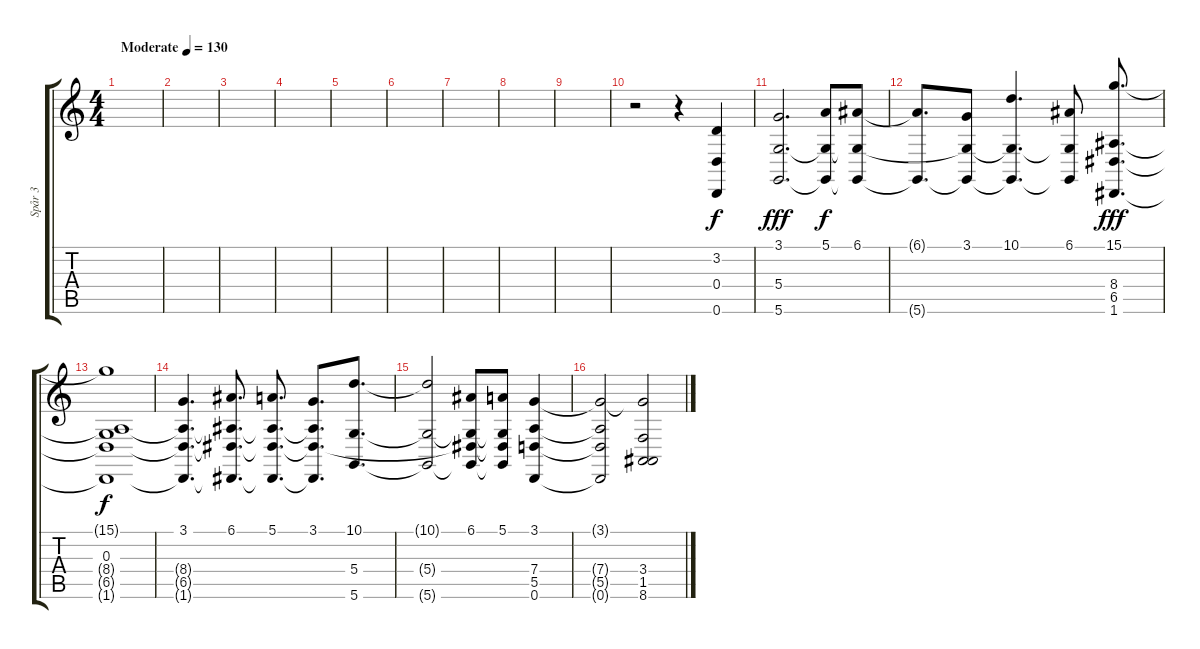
\track ("Spår 3" "Spår 3") {instrument stringensemble1}
\staff {score tabs}
\tuning (E4 B3 G3 D3 A2 D2) {hide}
\ts (4 4)
\tempo (130 "Moderate")
\clef g2
\ks c
|
|
|
|
|
|
|
|
|
r.2 r.4 (3.2 0.4 0.6).4 |
(3.1 5.4 5.6).2{d dy fff} (5.1 5.4{t} 5.6{t}).8{dy f} (6.1 5.4{t} 5.6{t}).8 |
(6.1{t} 5.6{t}).8{d} (3.1 5.4{t} 5.6{t}).8 (10.1 5.4{t} 5.6{t}).4{d} (6.1 5.4{t} 5.6{t}).8 (15.1 8.4 6.5 1.6).8{d dy fff} |
(15.1{t} 0.3 8.4{t} 6.5{t} 1.6{t}).1{dy f} |
(3.1 8.4{t} 6.5{t} 1.6{t}).4{d} (6.1 8.4{t} 6.5{t} 1.6{t}).8{d} (5.1 8.4{t} 6.5{t} 1.6{t}).8{d} (3.1 8.4{t} 6.5{t} 1.6{t}).8{d} (10.1 5.4 5.6).8{d} |
(10.1{t} 5.4{t} 5.6{t}).2 (6.1 5.4{t} 6.5{t} 5.6{t}).8 (5.1 5.4{t} 6.5{t} 5.6{t}).8 (3.1 7.4 5.5 0.6).4 |
(3.1{t} 7.4{t} 5.5{t} 0.6{t}).2 (3.1{t} 3.4 1.5 8.6).2
